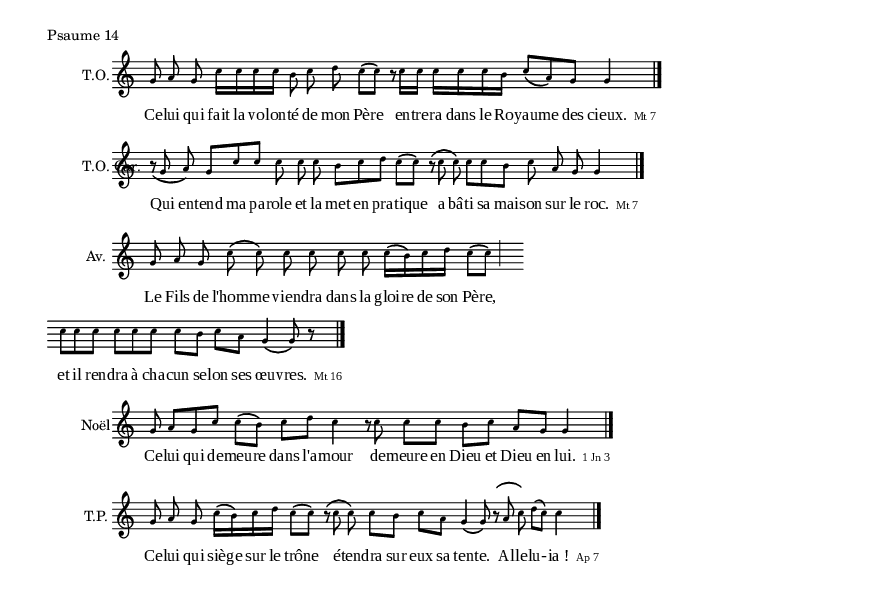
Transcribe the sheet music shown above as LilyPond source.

\version "2.10.0"
\include "definitions.ly"

\markup { Psaume 14}



\relative a' { 
	\new Staff {
		\cadenzaOn
		\set Staff.instrumentName = \markup{ \center-align { T.O. } }
		\times 2/3 { g8 a g }
		c16[ c c c]
		\times 2/3 { b8 c d }
		c[\( c\)] \pespace
		r8 c16[ c]
		c[ c c b]
		\times 2/3 { c8[\( a\) g] }
		g4
		
		\endBar
	}

	\addlyrics {
		Ce -- lui qui fait la vo -- lon -- té de mon Pè -- re en -- tre -- ra dans le Ro -- yau -- me des cieux.
 		\markup { \citation #"Mt 7" } }
}
\relative a' { 
	\new Staff {
		\cadenzaOn
		\set Staff.instrumentName = \markup{ \center-align { T.O. Car. } }
		\times 2/3 { r8_\( g a\) }
		\times 2/3 { g[ c c] }
		\times 2/3 { c c c }
		\times 2/3 { b[ c d] }
		c[\( c\)]
		\pespace
		\times 2/3 { r\( c c\) }
		\times 2/3 { c[ c b] }
		\times 2/3 { c a g }
		g4
		
		\endBar
	}

	\addlyrics {
		Qui en -- tend ma pa -- role et la met en pra -- ti -- que a bâ -- ti sa mai -- son sur le roc.
 		\markup { \citation #"Mt 7" } }
}	

\relative a' { 
	\new Staff {
		\cadenzaOn
		\set Staff.instrumentName = \markup{ \center-align { Av. } }
		\times 2/3 { g8 a g }
		\times 2/3 { c\( c\) c }
		\times 2/3 { c8 c c }
		c16[\( b\) c d]
		c8[\( c\)] \cesure
		\pespace \indentLine
		\times 2/3 { c[ c c] }
		\times 2/3 { c[ c c] }
		c[ b] 
		c[ a]
		g4\( g8\) r
		
		\endBar
	}

	\addlyrics {
		Le Fils de l'hom -- me vien -- dra dans la gloi -- re de son Pè -- re, et il ren -- dra à cha -- cun se -- lon ses œu -- vres.
 		\markup { \citation #"Mt 16" } }
}	
\relative a' { 
	\new Staff {
		\cadenzaOn
		\set Staff.instrumentName = \markup{ \center-align { Noël } }
		
		g8 
		\times 2/3 { a[ g c] }
		c[\( b\)] c[ d] c4
		\pespace \pespace
		r8 c c[ c] b[ c] a[ g] g4

		
		
		\endBar
	}

	\addlyrics {
		Ce -- lui qui de -- meu -- re dans l'a -- mour de -- meure en Dieu et Dieu en lui.
 		\markup { \citation #"1 Jn 3" } }
	
	
}


\relative a' { 
	\new Staff {
		\cadenzaOn
		\set Staff.instrumentName = \markup{ \center-align { T.P. } }
		\times 2/3 { g8 a g }
		c16[\( b\) c d]
		c8[\( c\)]
		\pespace
		\times 2/3 { r\( c c\) }
		c[ b]
		c[ a]
		\times 2/3 { g4\( g8\) }
		
\espall
		\times 2/3 { r
\( a c\) }
		d[\( c\)]
		c4
		
		\endBar
	}

	\addlyrics {
		Ce -- lui qui siè -- ge sur le trô -- ne é -- ten -- dra sur eux sa ten -- te. Al -- le -- lu -- - -- "ia !"
 		\markup { \citation #"Ap 7" } }
}


